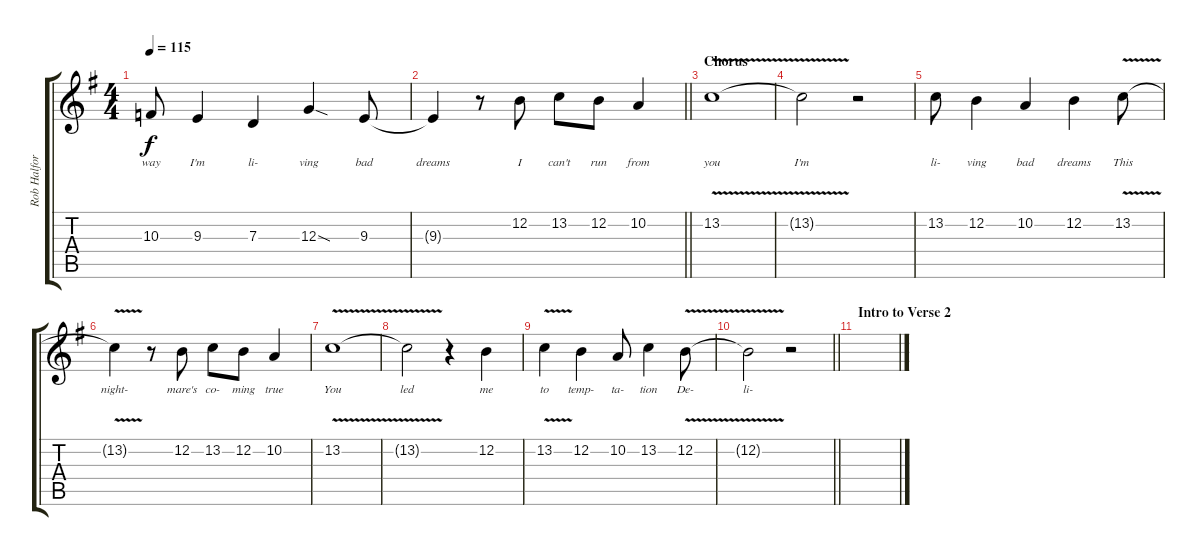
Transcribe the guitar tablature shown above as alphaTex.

\track ("Rob Halford" "Rob Halfor") {instrument pad1newage}
\staff {score tabs}
\tuning (E4 B3 G3 D3 A2 E2) {hide}
\ts (4 4)
\tempo 115
\clef g2
\ks eminor
10.3.8{lyrics (0 "way") lyrics (1 "") lyrics (2 "") lyrics (3 "") lyrics (4 "") dy f} 9.3.4{lyrics (0 "I'm") lyrics (1 "") lyrics (2 "") lyrics (3 "") lyrics (4 "")} 7.3.4{lyrics (0 "li-") lyrics (1 "") lyrics (2 "") lyrics (3 "") lyrics (4 "")} 12.3{sod}.4{lyrics (0 "ving") lyrics (1 "") lyrics (2 "") lyrics (3 "") lyrics (4 "")} 9.3.8{lyrics (0 "bad") lyrics (1 "") lyrics (2 "") lyrics (3 "") lyrics (4 "")} |
\barLineRight lightlight
9.3{t}.4{lyrics (0 "dreams") lyrics (1 "") lyrics (2 "") lyrics (3 "") lyrics (4 "")} r.8 12.2.8{lyrics (0 "I") lyrics (1 "") lyrics (2 "") lyrics (3 "") lyrics (4 "")} 13.2.8{lyrics (0 "can't") lyrics (1 "") lyrics (2 "") lyrics (3 "") lyrics (4 "")} 12.2.8{lyrics (0 "run") lyrics (1 "") lyrics (2 "") lyrics (3 "") lyrics (4 "")} 10.2.4{lyrics (0 "from") lyrics (1 "") lyrics (2 "") lyrics (3 "") lyrics (4 "")} |
\section ("" "Chorus")
13.2{v}.1{lyrics (0 "you") lyrics (1 "") lyrics (2 "") lyrics (3 "") lyrics (4 "")} |
13.2{t}.2{lyrics (0 "I'm") lyrics (1 "") lyrics (2 "") lyrics (3 "") lyrics (4 "")} r.2 |
13.2.8{lyrics (0 "li-") lyrics (1 "") lyrics (2 "") lyrics (3 "") lyrics (4 "")} 12.2.4{lyrics (0 "ving") lyrics (1 "") lyrics (2 "") lyrics (3 "") lyrics (4 "")} 10.2.4{lyrics (0 "bad") lyrics (1 "") lyrics (2 "") lyrics (3 "") lyrics (4 "")} 12.2.4{lyrics (0 "dreams") lyrics (1 "") lyrics (2 "") lyrics (3 "") lyrics (4 "")} 13.2{v}.8{lyrics (0 "This") lyrics (1 "") lyrics (2 "") lyrics (3 "") lyrics (4 "")} |
13.2{t}.4{lyrics (0 "night-") lyrics (1 "") lyrics (2 "") lyrics (3 "") lyrics (4 "")} r.8 12.2.8{lyrics (0 "mare's") lyrics (1 "") lyrics (2 "") lyrics (3 "") lyrics (4 "")} 13.2.8{lyrics (0 "co-") lyrics (1 "") lyrics (2 "") lyrics (3 "") lyrics (4 "")} 12.2.8{lyrics (0 "ming") lyrics (1 "") lyrics (2 "") lyrics (3 "") lyrics (4 "")} 10.2.4{lyrics (0 "true") lyrics (1 "") lyrics (2 "") lyrics (3 "") lyrics (4 "")} |
13.2{v}.1{lyrics (0 "You") lyrics (1 "") lyrics (2 "") lyrics (3 "") lyrics (4 "")} |
13.2{t}.2{lyrics (0 "led") lyrics (1 "") lyrics (2 "") lyrics (3 "") lyrics (4 "")} r.4 12.2.4{lyrics (0 "me") lyrics (1 "") lyrics (2 "") lyrics (3 "") lyrics (4 "")} |
13.2{v}.4{lyrics (0 "to") lyrics (1 "") lyrics (2 "") lyrics (3 "") lyrics (4 "")} 12.2.4{lyrics (0 "temp-") lyrics (1 "") lyrics (2 "") lyrics (3 "") lyrics (4 "")} 10.2.8{lyrics (0 "ta-") lyrics (1 "") lyrics (2 "") lyrics (3 "") lyrics (4 "")} 13.2.4{lyrics (0 "tion") lyrics (1 "") lyrics (2 "") lyrics (3 "") lyrics (4 "")} 12.2{v}.8{lyrics (0 "De-") lyrics (1 "") lyrics (2 "") lyrics (3 "") lyrics (4 "")} |
\barLineRight lightlight
12.2{t}.2{lyrics (0 "li-") lyrics (1 "") lyrics (2 "") lyrics (3 "") lyrics (4 "")} r.2 |
\section ("" "Intro to Verse 2")
